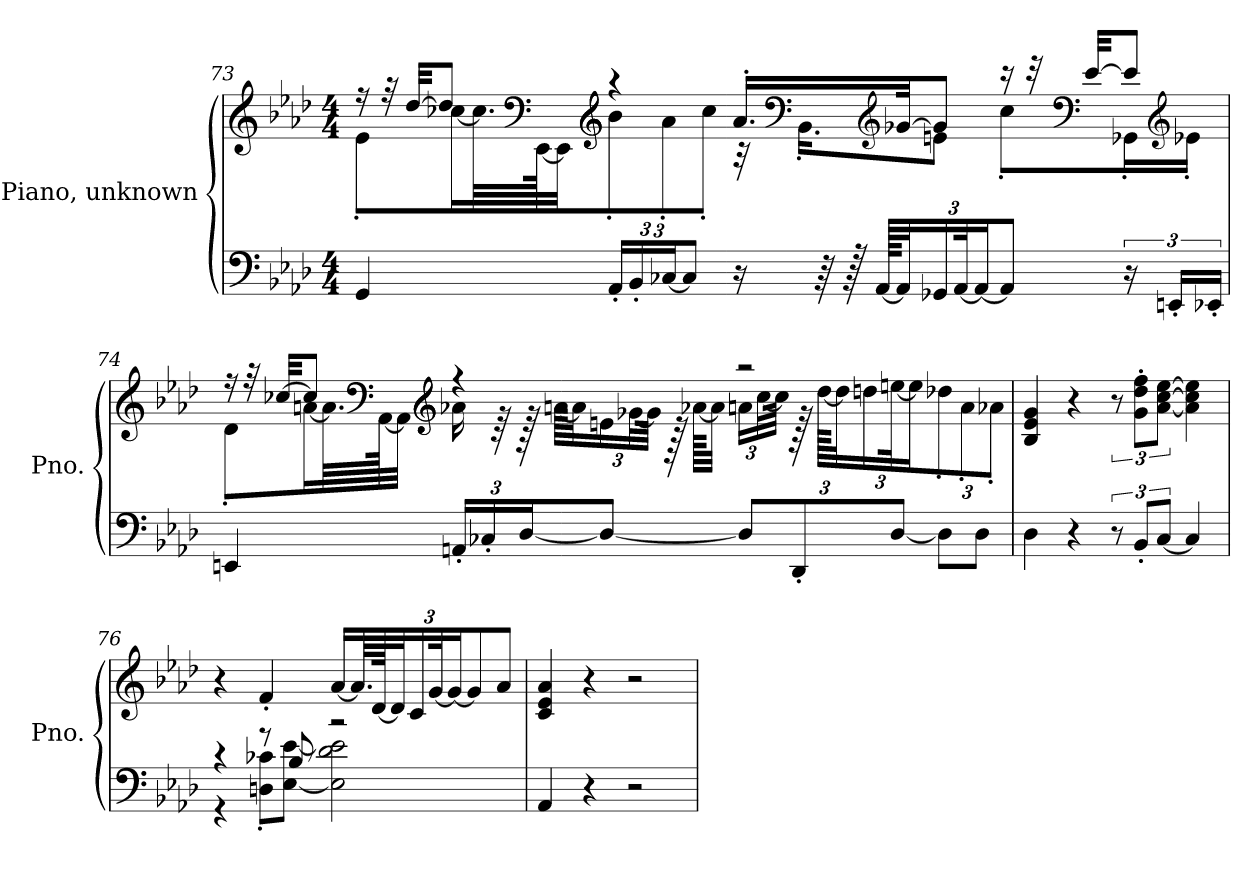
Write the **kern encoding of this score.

**kern	**kern
*part1	*part1
*staff2	*staff1
*I"Piano, unknown	*
*I'Pno.	*
!!LO:LB:g=z
*clefF4	*clefG2
*k[b-e-a-d-]	*k[b-e-a-d-]
*M4/4	*M4/4
=73	=73
*	*^
4GG/	16r	8e-'\L
.	32r	.
.	[32dd-/KKL	.
.	8dd-/J]	[16cc-X\L
.	.	64.cc-\LL]
*	*clefF4	*
.	.	[128EE-\JK
.	.	32EE-\JJ]
*	*clefG2	*
*Xbrackettup	*	*Xbrackettup
24AA-'/LL	4r	12b-'\
24BB-'/	.	.
[24C-X/J	.	12a-'\
8C-/J]	.	.
.	.	12cc-'\J
16r	16.a-'/LL	32r
*	*clefF4	*
.	.	16.BB-'\KL
64r	.	.
128r	.	.
[128AA-/KKLLL	.	.
*	*clefG2	*
32AA-/J]	[32g-X/JK	.
24GG-X/	8g-/J]	8en\J
[48AA-/K	.	.
16AA-/J_	.	.
8AA-/J]	16r	8cc-'\L
.	32r	.
*	*clefF4	*
.	[32e/KKL	.
*brackettup	*	*
24r	8e/J]	16GG-X'\L
24EEn'/LL	.	.
*	*clefG2	*
.	.	16e-X'\JJ
24EE-X'/JJ	.	.
!!LO:LB:g=z	!!
=74	=74	=74
4EEn/	16r	8d-'\L
.	32r	.
.	[32cc-X/KKL	.
.	8cc-/J]	[16an\L
.	.	64.a\LL]
*	*clefF4	*
.	.	[128AA-\JK
.	.	32AA-\JJJ]
*	*clefG2	*
*Xbrackettup	*	*
24AAn'/LL	4r	16a-X\
24C-X'/	.	.
.	.	64r
.	.	128r
[24D-/J	.	.
.	.	[128an\KKLLL
.	.	32a\J]
8D-/J_	.	24en\
.	.	[48g-X\L
.	.	64g-\JJJk]
.	.	128r
.	.	[128a-X\KKLLL
.	.	32a-\JJJ]
12D-/L]	2r	24an\LL
.	.	[48cc-\L
.	.	64cc-\JJJk]
.	.	128r
12DD-'/	.	.
.	.	[128dd-\KKLLL
.	.	32dd-\J]
.	.	24ddn\
[12D-/J	.	[48een\K
.	.	16ee\J]
8D-\L]	.	12dd-X'\
.	.	12a'\
8D-\J	.	.
.	.	12a-X'\J
*	*v	*v
!!LO:LB:g=z
=75	=75
4D-\	4B-/ 4e-/ 4g/
4r	4r
*brackettup	*brackettup
12r	12r
12BB-'/L	12g\' 12dd-\' 12ff\'L
[12C/J	[12a-\ [12cc\ [12ee-\J
4C/]	4a-\] 4cc\] 4ee-\]
=76	=76
*^	*
4r	4r	4r
8r	8Dn\' 8c-X\'L	4f'/
8B-/	[8E-\ [8e-\J	.
2r	2E-\] 2d-\ 2e-\]	[16a-/LL
.	.	64.a-/LL]
.	.	[128d-/JK
.	.	32d-/J]
*	*	*Xbrackettup
.	.	24c/
.	.	[48g/K
.	.	16g/J_
.	.	8g/]
.	.	8a-/J
*v	*v	*
=77	=77
4AA-/	4c/ 4e-/ 4a-/
4r	4r
2r	2r
=	=
*-	*-
